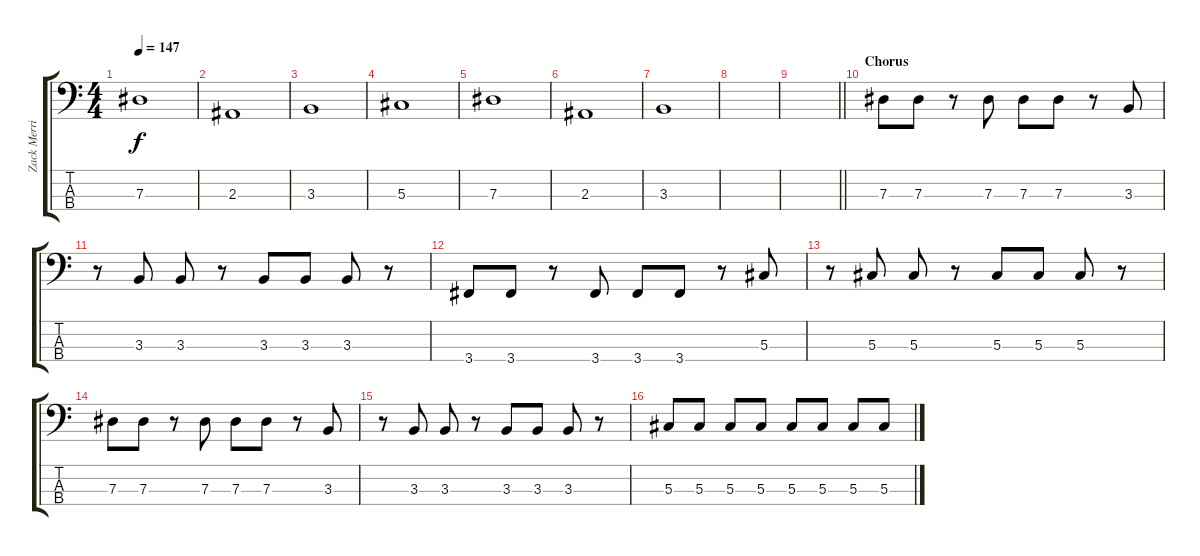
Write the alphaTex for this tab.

\track ("Zack Merrick (Bass)" "Zack Merri") {instrument electricbassfinger}
\staff {score tabs}
\tuning (Gb2 Db2 Ab1 Eb1) {hide}
\ts (4 4)
\tempo 147
\clef f4
\ks c
7.3.1{dy f} |
2.3.1 |
3.3.1 |
5.3.1 |
7.3.1 |
2.3.1 |
3.3.1 |
|
\barLineRight lightlight
|
\section ("" "Chorus")
7.3.8 7.3.8 r.8 7.3.8 7.3.8 7.3.8 r.8 3.3.8 |
r.8 3.3.8 3.3.8 r.8 3.3.8 3.3.8 3.3.8 r.8 |
3.4.8 3.4.8 r.8 3.4.8 3.4.8 3.4.8 r.8 5.3.8 |
r.8 5.3.8 5.3.8 r.8 5.3.8 5.3.8 5.3.8 r.8 |
7.3.8 7.3.8 r.8 7.3.8 7.3.8 7.3.8 r.8 3.3.8 |
r.8 3.3.8 3.3.8 r.8 3.3.8 3.3.8 3.3.8 r.8 |
5.3.8 5.3.8 5.3.8 5.3.8 5.3.8 5.3.8 5.3.8 5.3.8
